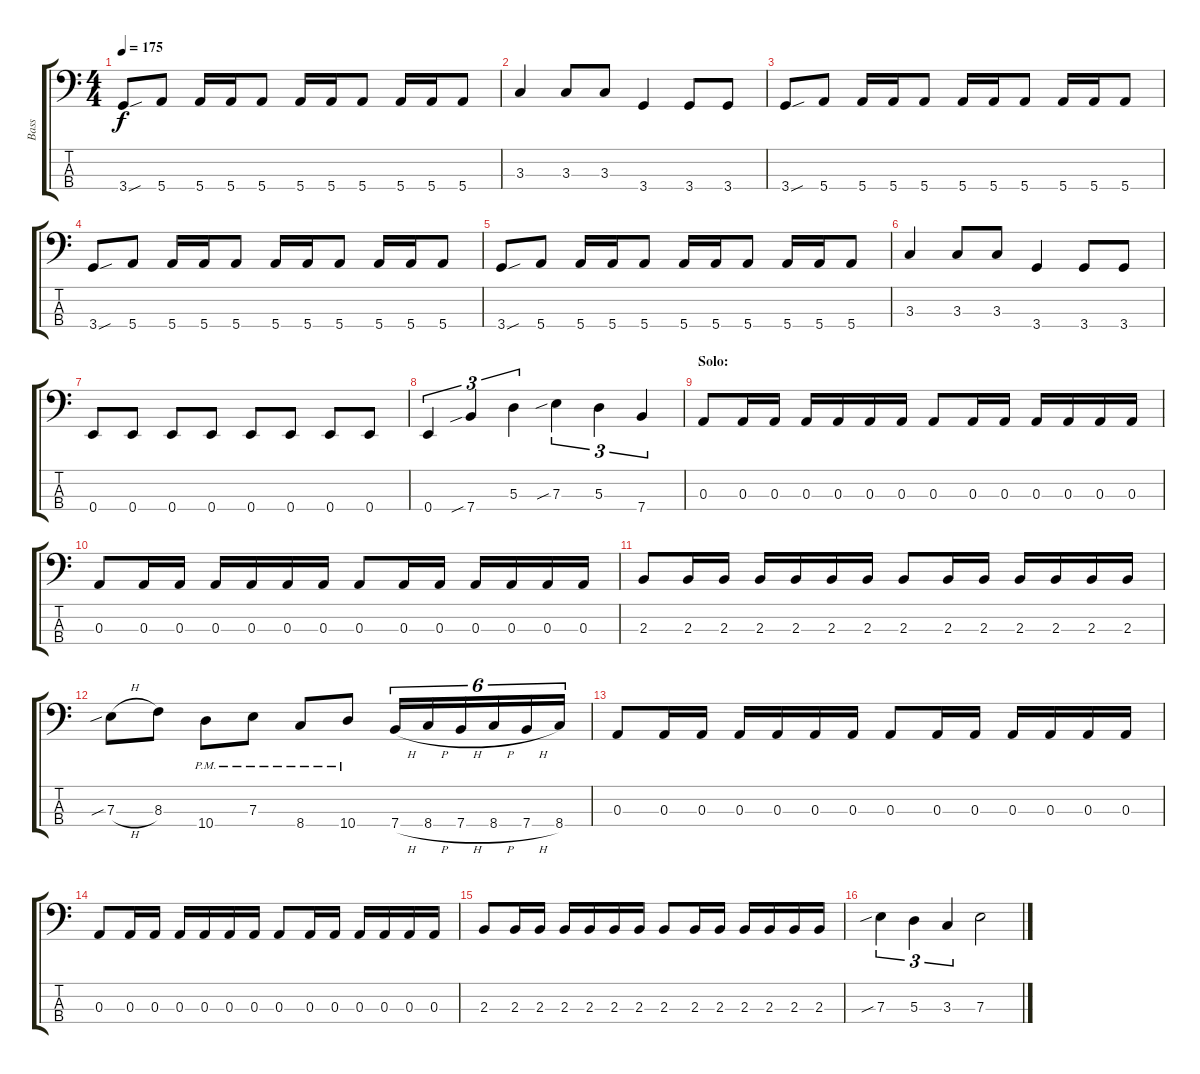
\track ("Bass" "Bass") {instrument electricbasspick}
\staff {score tabs}
\tuning (G2 D2 A1 E1) {hide}
\ts (4 4)
\tempo 175
\clef f4
\ks c
3.4{sou}.8{dy f} 5.4.8 5.4.16 5.4.16 5.4.8 5.4.16 5.4.16 5.4.8 5.4.16 5.4.16 5.4.8 |
3.3.4 3.3.8 3.3.8 3.4.4 3.4.8 3.4.8 |
3.4{sou}.8 5.4.8 5.4.16 5.4.16 5.4.8 5.4.16 5.4.16 5.4.8 5.4.16 5.4.16 5.4.8 |
3.4{sou}.8 5.4.8 5.4.16 5.4.16 5.4.8 5.4.16 5.4.16 5.4.8 5.4.16 5.4.16 5.4.8 |
3.4{sou}.8 5.4.8 5.4.16 5.4.16 5.4.8 5.4.16 5.4.16 5.4.8 5.4.16 5.4.16 5.4.8 |
3.3.4 3.3.8 3.3.8 3.4.4 3.4.8 3.4.8 |
0.4.8 0.4.8 0.4.8 0.4.8 0.4.8 0.4.8 0.4.8 0.4.8 |
0.4.4{tu (3 2)} 7.4{sib}.4{tu (3 2)} 5.3.4{tu (3 2)} 7.3{sib}.4{tu (3 2)} 5.3.4{tu (3 2)} 7.4.4{tu (3 2)} |
\section ("" "Solo:")
0.3.8 0.3.16 0.3.16 0.3.16 0.3.16 0.3.16 0.3.16 0.3.8 0.3.16 0.3.16 0.3.16 0.3.16 0.3.16 0.3.16 |
0.3.8 0.3.16 0.3.16 0.3.16 0.3.16 0.3.16 0.3.16 0.3.8 0.3.16 0.3.16 0.3.16 0.3.16 0.3.16 0.3.16 |
2.3.8 2.3.16 2.3.16 2.3.16 2.3.16 2.3.16 2.3.16 2.3.8 2.3.16 2.3.16 2.3.16 2.3.16 2.3.16 2.3.16 |
7.3{sib h}.8 8.3.8 10.4{pm}.8 7.3{pm}.8 8.4{pm}.8 10.4{pm}.8 7.4{h}.16{tu (6 4)} 8.4{h}.16{tu (6 4)} 7.4{h}.16{tu (6 4)} 8.4{h}.16{tu (6 4)} 7.4{h}.16{tu (6 4)} 8.4.16{tu (6 4)} |
0.3.8 0.3.16 0.3.16 0.3.16 0.3.16 0.3.16 0.3.16 0.3.8 0.3.16 0.3.16 0.3.16 0.3.16 0.3.16 0.3.16 |
0.3.8 0.3.16 0.3.16 0.3.16 0.3.16 0.3.16 0.3.16 0.3.8 0.3.16 0.3.16 0.3.16 0.3.16 0.3.16 0.3.16 |
2.3.8 2.3.16 2.3.16 2.3.16 2.3.16 2.3.16 2.3.16 2.3.8 2.3.16 2.3.16 2.3.16 2.3.16 2.3.16 2.3.16 |
7.3{sib}.4{tu (3 2)} 5.3.4{tu (3 2)} 3.3.4{tu (3 2)} 7.3.2
